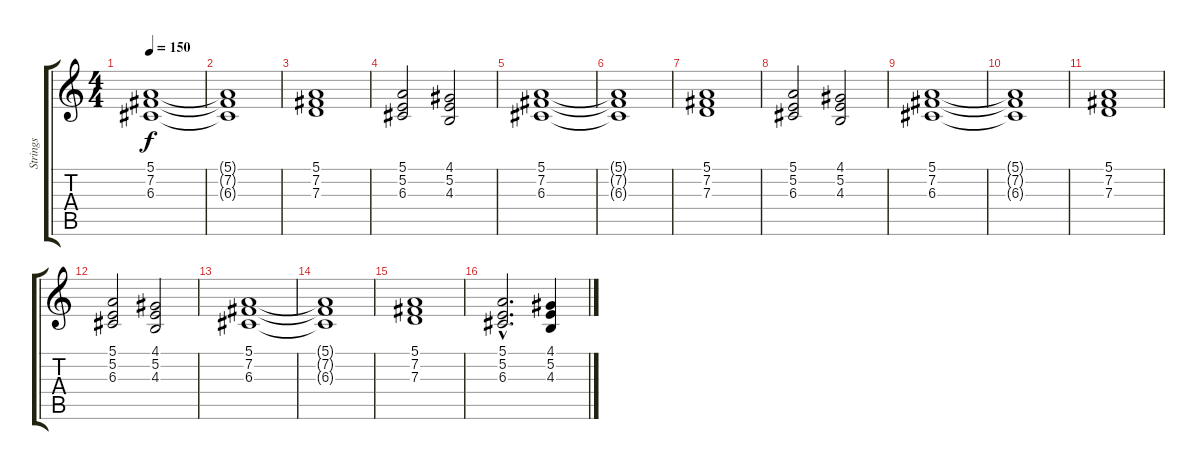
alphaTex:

\track ("Strings" "Strings") {instrument stringensemble1}
\staff {score tabs}
\tuning (E4 B3 G3 D3 A2 E2) {hide}
\ts (4 4)
\tempo 150
\clef g2
\ks c
(5.1 7.2 6.3).1{dy f} |
(5.1{t} 7.2{t} 6.3{t}).1 |
(5.1 7.2 7.3).1 |
(5.1 5.2 6.3).2 (4.1 5.2 4.3).2 |
(5.1 7.2 6.3).1 |
(5.1{t} 7.2{t} 6.3{t}).1 |
(5.1 7.2 7.3).1 |
(5.1 5.2 6.3).2 (4.1 5.2 4.3).2 |
(5.1 7.2 6.3).1 |
(5.1{t} 7.2{t} 6.3{t}).1 |
(5.1 7.2 7.3).1 |
(5.1 5.2 6.3).2 (4.1 5.2 4.3).2 |
(5.1 7.2 6.3).1 |
(5.1{t} 7.2{t} 6.3{t}).1 |
(5.1 7.2 7.3).1 |
(5.1{hac} 5.2{hac} 6.3{hac}).2{d} (4.1 5.2 4.3).4
